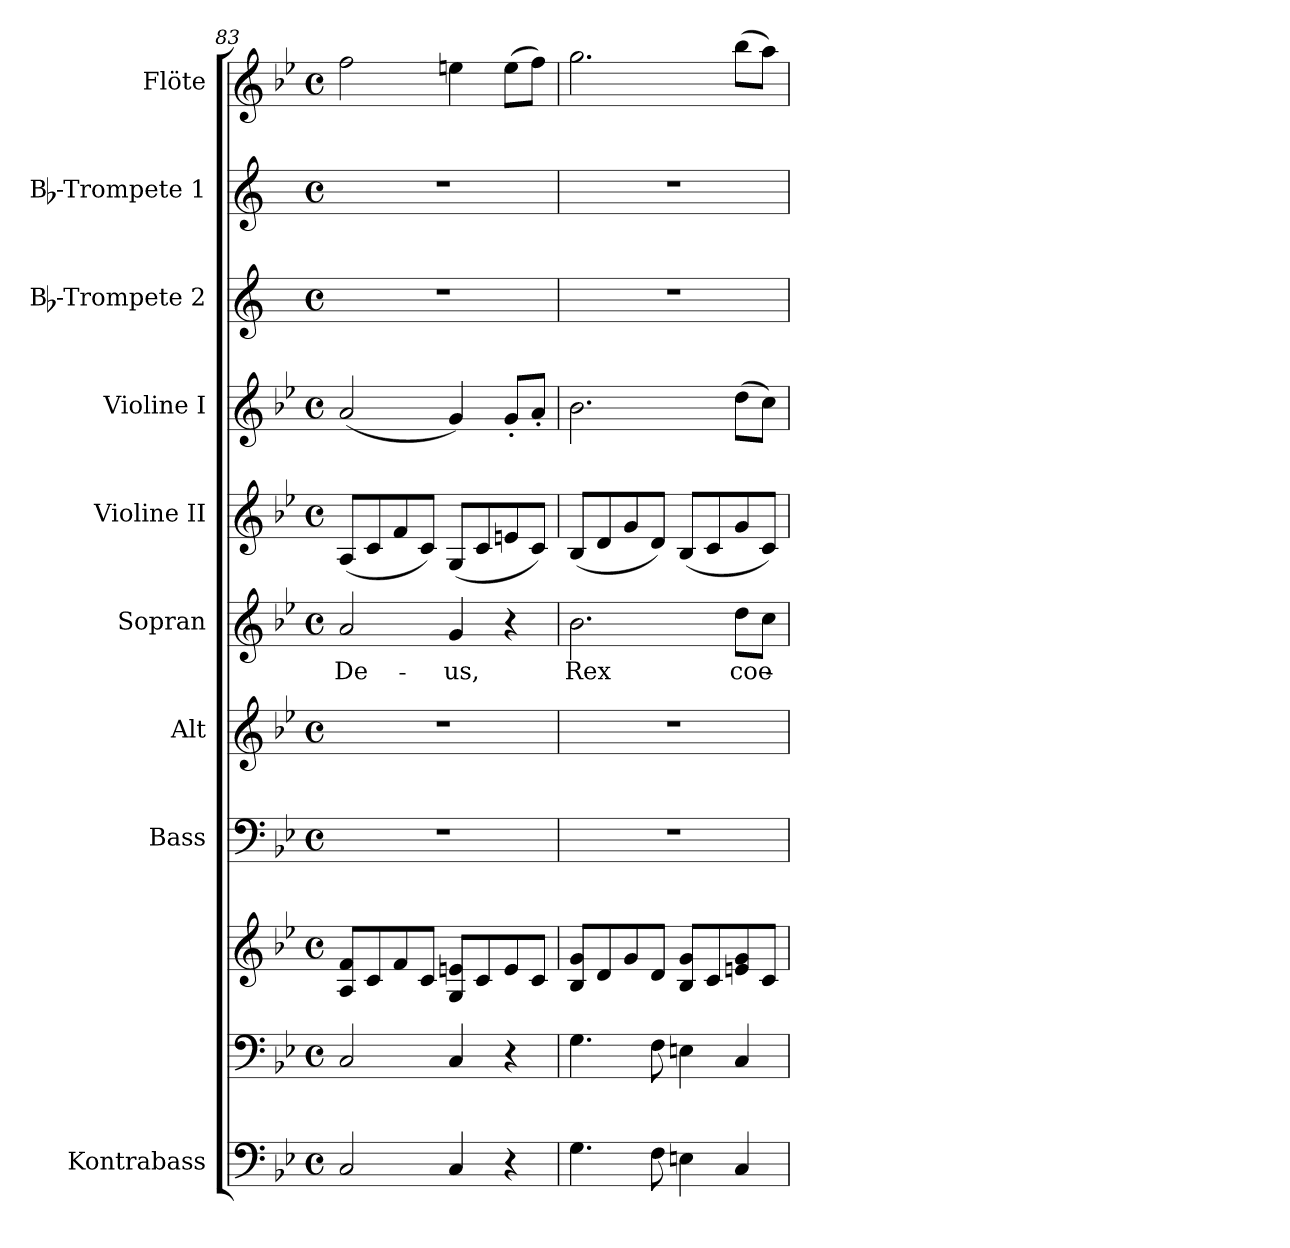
**kern	**kern	**kern	**kern	**kern	**kern	**text	**kern	**kern	**kern	**kern	**kern
*part10	*part9	*part9	*part8	*part7	*part6	*part6	*part5	*part4	*part3	*part2	*part1
*staff11	*staff10	*staff9	*staff8	*staff7	*staff6	*staff6	*staff5	*staff4	*staff3	*staff2	*staff1
*I"Kontrabass	*	*	*I"Bass	*I"Alt	*I"Sopran	*	*I"Violine II	*I"Violine I	*I"Bb-Trompete 2	*I"Bb-Trompete 1	*I"Flöte
*I'Kb.	*	*	*I'B.	*I'A.	*I'S.	*	*I'Vl. II	*I'Vl. I	*I'Bb Trp. 2	*I'Bb Trp. 1	*I'Fl.
!!LO:PB:g=z
*clefF4	*clefF4	*clefG2	*clefF4	*clefG2	*clefG2	*	*clefG2	*clefG2	*clefG2	*clefG2	*clefG2
*ITrd7c12	*	*	*	*	*	*	*	*	*ITrd1c2	*ITrd1c2	*
*k[b-e-]	*k[b-e-]	*k[b-e-]	*k[b-e-]	*k[b-e-]	*k[b-e-]	*	*k[b-e-]	*k[b-e-]	*k[b-e-]	*k[b-e-]	*k[b-e-]
*B-:	*B-:	*B-:	*B-:	*B-:	*B-:	*	*B-:	*B-:	*B-:	*B-:	*B-:
*M4/4	*M4/4	*M4/4	*M4/4	*M4/4	*M4/4	*	*M4/4	*M4/4	*M4/4	*M4/4	*M4/4
*met(c)	*met(c)	*met(c)	*met(c)	*met(c)	*met(c)	*	*met(c)	*met(c)	*met(c)	*met(c)	*met(c)
=83	=83	=83	=83	=83	=83	=83	=83	=83	=83	=83	=83
!	!	!	!	!	!	!LO:LY:b	!	!	!	!	!
2CC/	2C/	8A/ 8f/L	1r	1r	2a/	De-	(<8A/L	(<2a/	1r	1r	2ff\
.	.	8c/	.	.	.	.	8c/	.	.	.	.
.	.	8f/	.	.	.	.	8f/	.	.	.	.
.	.	8c/J	.	.	.	.	8c/J)	.	.	.	.
!	!	!	!	!	!	!LO:LY:b	!	!	!	!	!
4CC/	4C/	8G/ 8en/L	.	.	4g/	-us,	(<8G/L	4g/)	.	.	4een\
.	.	8c/	.	.	.	.	8c/	.	.	.	.
4r	4r	8e/	.	.	4r	.	8en/	8g'</L	.	.	(>8ee\L
.	.	8c/J	.	.	.	.	8c/J)	8a'</J	.	.	8ff\J)
=84	=84	=84	=84	=84	=84	=84	=84	=84	=84	=84	=84
!	!	!	!	!	!	!LO:LY:b	!	!	!	!	!
4.GG\	4.G\	8B-/ 8g/L	1r	1r	2.b-\	Rex	(<8B-/L	2.b-\	1r	1r	2.gg\
.	.	8d/	.	.	.	.	8d/	.	.	.	.
.	.	8g/	.	.	.	.	8g/	.	.	.	.
8FF\	8F\	8d/J	.	.	.	.	8d/J)	.	.	.	.
4EEn\	4En\	8B-/ 8g/L	.	.	.	.	(<8B-/L	.	.	.	.
.	.	8c/	.	.	.	.	8c/	.	.	.	.
!	!	!	!	!	!	!LO:LY:b	!	!	!	!	!
4CC/	4C/	8en/ 8g/	.	.	8dd\L	coe-	8g/	(>8dd\L	.	.	(>8bb-\L
.	.	8c/J	.	.	8cc\J	.	8c/J)	8cc\J)	.	.	8aa\J)
=	=	=	=	=	=	=	=	=	=	=	=
*-	*-	*-	*-	*-	*-	*-	*-	*-	*-	*-	*-
